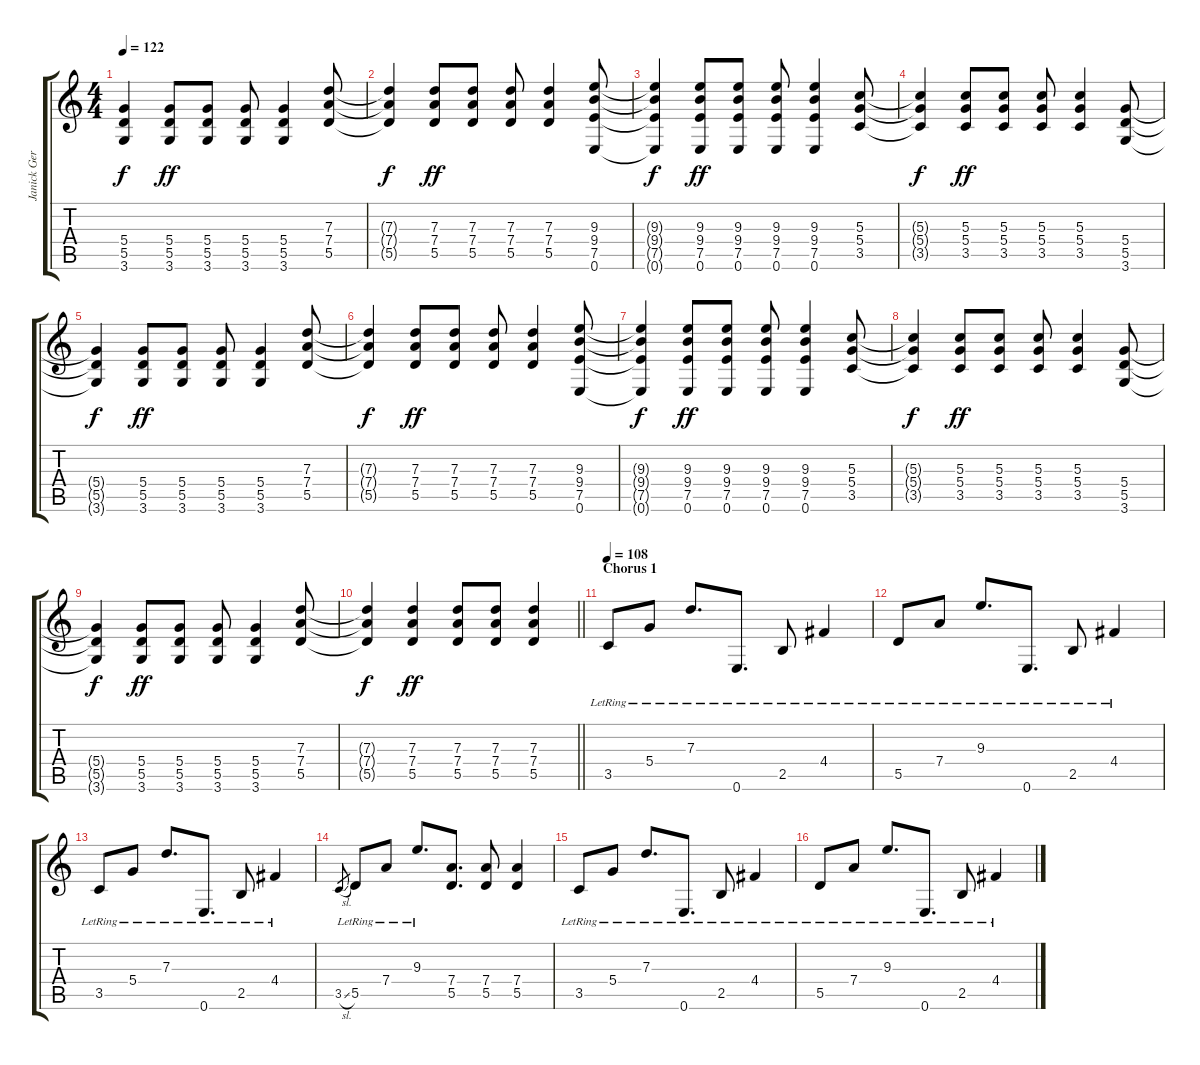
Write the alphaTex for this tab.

\track ("Janick Gers" "Janick Ger") {instrument distortionguitar}
\staff {score tabs}
\tuning (E4 B3 G3 D3 A2 E2) {hide}
\ts (4 4)
\tempo 122
\clef g2
\ks c
(5.4{t} 5.5{t} 3.6{t}).4{dy f} (5.4 5.5 3.6).8{dy ff} (5.4 5.5 3.6).8 (5.4 5.5 3.6).8 (5.4 5.5 3.6).4 (7.3 7.4 5.5).8 |
(7.3{t} 7.4{t} 5.5{t}).4{dy f} (7.3 7.4 5.5).8{dy ff} (7.3 7.4 5.5).8 (7.3 7.4 5.5).8 (7.3 7.4 5.5).4 (9.3 9.4 7.5 0.6).8 |
(9.3{t} 9.4{t} 7.5{t} 0.6{t}).4{dy f} (9.3 9.4 7.5 0.6).8{dy ff} (9.3 9.4 7.5 0.6).8 (9.3 9.4 7.5 0.6).8 (9.3 9.4 7.5 0.6).4 (5.3 5.4 3.5).8 |
(5.3{t} 5.4{t} 3.5{t}).4{dy f} (5.3 5.4 3.5).8{dy ff} (5.3 5.4 3.5).8 (5.3 5.4 3.5).8 (5.3 5.4 3.5).4 (5.4 5.5 3.6).8 |
(5.4{t} 5.5{t} 3.6{t}).4{dy f} (5.4 5.5 3.6).8{dy ff} (5.4 5.5 3.6).8 (5.4 5.5 3.6).8 (5.4 5.5 3.6).4 (7.3 7.4 5.5).8 |
(7.3{t} 7.4{t} 5.5{t}).4{dy f} (7.3 7.4 5.5).8{dy ff} (7.3 7.4 5.5).8 (7.3 7.4 5.5).8 (7.3 7.4 5.5).4 (9.3 9.4 7.5 0.6).8 |
(9.3{t} 9.4{t} 7.5{t} 0.6{t}).4{dy f} (9.3 9.4 7.5 0.6).8{dy ff} (9.3 9.4 7.5 0.6).8 (9.3 9.4 7.5 0.6).8 (9.3 9.4 7.5 0.6).4 (5.3 5.4 3.5).8 |
(5.3{t} 5.4{t} 3.5{t}).4{dy f} (5.3 5.4 3.5).8{dy ff} (5.3 5.4 3.5).8 (5.3 5.4 3.5).8 (5.3 5.4 3.5).4 (5.4 5.5 3.6).8 |
(5.4{t} 5.5{t} 3.6{t}).4{dy f} (5.4 5.5 3.6).8{dy ff} (5.4 5.5 3.6).8 (5.4 5.5 3.6).8 (5.4 5.5 3.6).4 (7.3 7.4 5.5).8 |
\barLineRight lightlight
(7.3{t} 7.4{t} 5.5{t}).4{dy f} (7.3 7.4 5.5).4{dy ff} (7.3 7.4 5.5).8 (7.3 7.4 5.5).8 (7.3 7.4 5.5).4 |
\section ("" "Chorus 1")
\tempo 108
3.5{lr}.8 5.4{lr}.8 7.3{lr}.8{d} 0.6{lr}.8{d} 2.5{lr}.8 4.4{lr}.4 |
5.5{lr}.8 7.4{lr}.8 9.3{lr}.8{d} 0.6{lr}.8{d} 2.5{lr}.8 4.4{lr}.4 |
3.5{lr}.8 5.4{lr}.8 7.3{lr}.8{d} 0.6{lr}.8{d} 2.5{lr}.8 4.4{lr}.4 |
3.5{sl}.8{gr} 5.5{lr}.8 7.4{lr}.8 9.3{lr}.8{d} (7.4 5.5).8{d} (7.4 5.5).8 (7.4 5.5).4 |
3.5{lr}.8 5.4{lr}.8 7.3{lr}.8{d} 0.6{lr}.8{d} 2.5{lr}.8 4.4{lr}.4 |
5.5{lr}.8 7.4{lr}.8 9.3{lr}.8{d} 0.6{lr}.8{d} 2.5{lr}.8 4.4{lr}.4
